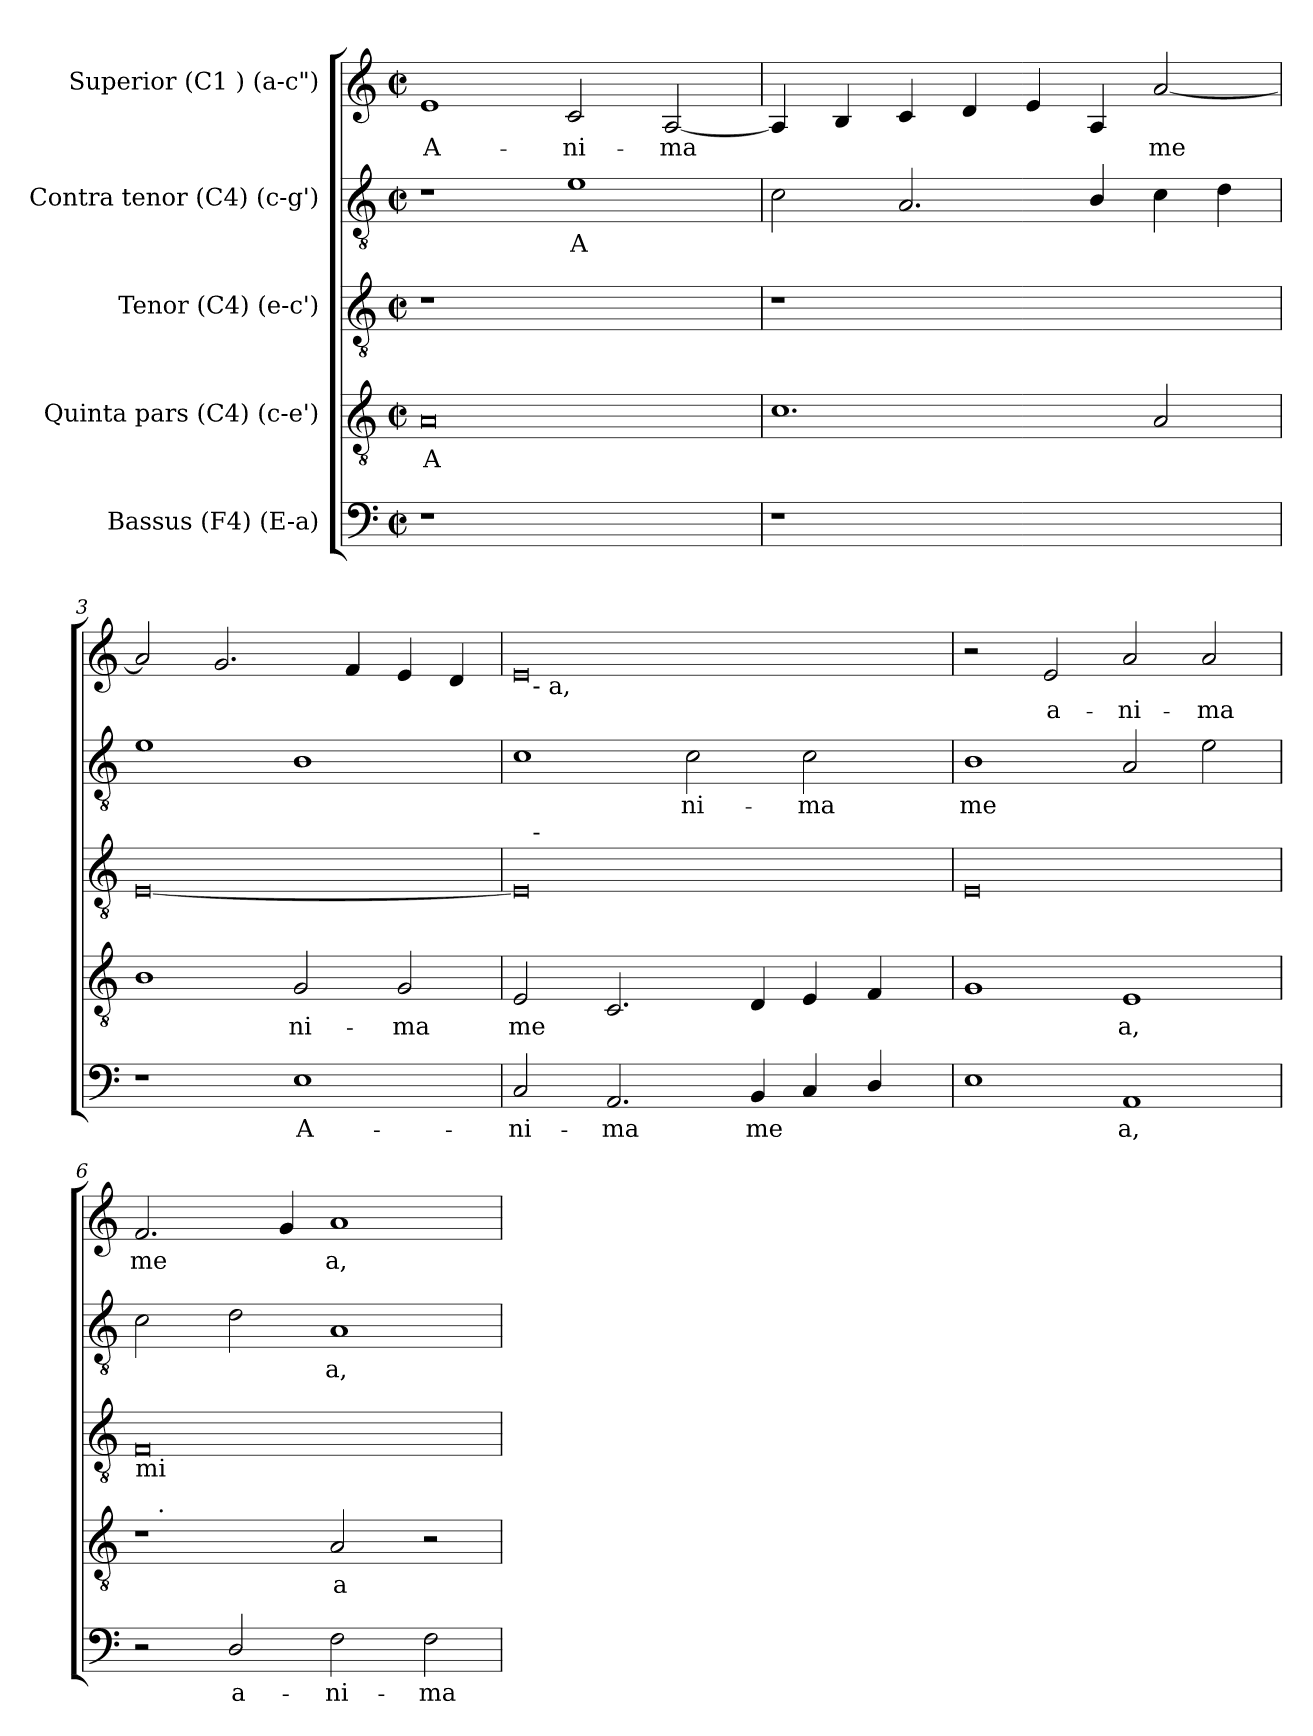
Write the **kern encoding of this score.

**kern	**text	**kern	**text	**kern	**kern	**text	**kern	**text
*part5	*part5	*part4	*part4	*part3	*part2	*part2	*part1	*part1
*staff5	*staff5	*staff4	*staff4	*staff3	*staff2	*staff2	*staff1	*staff1
*I"Bassus (F4)  (E-a)	*	*I"Quinta pars (C4)  (c-e')	*	*I"Tenor (C4)  (e-c')	*I"Contra tenor (C4)  (c-g')	*	*I"Superior (C1 )  (a-c")	*
!!LO:PB:g=z
*stria5	*	*stria5	*	*stria5	*stria5	*	*stria5	*
*clefF4	*	*clefGv2	*	*clefGv2	*clefGv2	*	*clefG2	*
*k[]	*	*k[]	*	*k[]	*k[]	*	*k[]	*
*C:	*	*C:	*	*C:	*C:	*	*C:	*
*M2/2	*	*M2/2	*	*M2/2	*M2/2	*	*M2/2	*
*met(c|)	*	*met(c|)	*	*met(c|)	*met(c|)	*	*met(c|)	*
=1	=1	=1	=1	=1	=1	=1	=1	=1
!	!	!	!LO:LY:b:rj	!	!	!	!	!LO:LY:b:cj
1r	.	0A	A-	1r	1r	.	1e	A-
!	!	!	!	!	!	!LO:LY:b:cj	!	!LO:LY:b:cj
1ryy	.	.	.	1ryy	1e	A-	2c/	-ni-
!	!	!	!	!	!	!	!	!LO:LY:b:cj
.	.	.	.	.	.	.	[<2A/	-ma
=2	=2	=2	=2	=2	=2	=2	=2	=2
!	!	!	!LO:LY:b:rj	!	!	!LO:LY:b:cj	!	!LO:LY:b:cj
1r	.	1.c	--	1r	2c\	--	4A/]	.
!	!	!	!	!	!	!	!	!LO:LY:b:cj
.	.	.	.	.	.	.	4B/	.
!	!	!	!	!	!	!LO:LY:b:cj	!	!LO:LY:b:cj
.	.	.	.	.	2.A/	--	4c/	.
!	!	!	!	!	!	!	!	!LO:LY:b:cj
.	.	.	.	.	.	.	4d/	.
!	!	!	!	!	!	!	!	!LO:LY:b:cj
1ryy	.	.	.	1ryy	.	.	4e/	.
!	!	!	!	!	!	!LO:LY:b:cj	!	!LO:LY:b:cj
.	.	.	.	.	4B/	--	4A/	.
!	!	!	!LO:LY:b:rj	!	!	!LO:LY:b:cj	!	!LO:LY:b:cj
.	.	2A/	--	.	4c\	--	[<2a/	me-
!	!	!	!	!	!	!LO:LY:b:cj	!	!
.	.	.	.	.	4d\	--	.	.
=3	=3	=3	=3	=3	=3	=3	=3	=3
!	!	!	!LO:LY:b:rj	!	!	!LO:LY:b:cj	!	!LO:LY:b:cj
1r	.	1B	--	[<0E	1e	--	2a/]	--
!	!	!	!	!	!	!	!	!LO:LY:b:cj
.	.	.	.	.	.	.	2.g/	--
!	!LO:LY:b:cj	!	!LO:LY:b:rj	!	!	!LO:LY:b:cj	!	!
1E	A-	2G/	-ni-	.	1B	--	.	.
!	!	!	!	!	!	!	!	!LO:LY:b:cj
.	.	.	.	.	.	.	4f/	--
!	!	!	!LO:LY:b:rj	!	!	!	!	!LO:LY:b:cj
.	.	2G/	-ma	.	.	.	4e/	--
!	!	!	!	!	!	!	!	!LO:LY:b:cj
.	.	.	.	.	.	.	4d/	--
!!LO:LB:g=z
=4	=4	=4	=4	=4	=4	=4	=4	=4
!	!	!	!	!LO:TX:b:t=A	!	!	!	!
!	!LO:LY:b:cj	!	!LO:LY:b:rj	!	!	!LO:LY:b:cj	!	!LO:LY:b:cj
*	*	*	*	*^	*	*	*^	*
2C/	-ni-	2E/	me-	0E]	32.ryy	1c	--	0e	32.ryy	--
!	!	!	!	!	!	!	!	!	!LO:TX:b:t=- a,	!
!	!	!	!	!	!LO:TX:a:t=-	!	!	!	!	!
.	.	.	.	.	1ryy	.	.	.	1ryy	.
!	!LO:LY:b:cj	!	!LO:LY:b:rj	!	!	!	!	!	!	!
2.AA/	-ma	2.C/	--	.	.	.	.	.	.	.
!	!	!	!	!	!	!	!LO:LY:b:cj	!	!	!
.	.	.	.	.	.	2c\	-ni-	.	.	.
.	.	.	.	.	2ryy	.	.	.	2ryy	.
!	!LO:LY:b:cj	!	!LO:LY:b:rj	!	!	!	!	!	!	!
4BB/	me-	4D/	--	.	.	.	.	.	.	.
!	!LO:LY:b:cj	!	!LO:LY:b:rj	!	!	!	!LO:LY:b:cj	!	!	!
4C/	--	4E/	--	.	.	2c\	-ma	.	.	.
.	.	.	.	.	4ryy	.	.	.	4ryy	.
!	!LO:LY:b:cj	!	!LO:LY:b:rj	!	!	!	!	!	!	!
4D/	--	4F/	--	.	.	.	.	.	.	.
.	.	.	.	.	8ryy	.	.	.	8ryy	.
.	.	.	.	.	16ryy	.	.	.	16ryy	.
.	.	.	.	.	64ryy	.	.	.	64ryy	.
=5	=5	=5	=5	=5	=5	=5	=5	=5	=5	=5
!	!LO:LY:b:cj	!	!LO:LY:b:rj	!	!	!	!LO:LY:b:cj	!	!	!
*	*	*	*	*v	*v	*	*	*v	*v	*
1E	--	1G	--	0E	1B	me-	2r	.
!	!	!	!	!	!	!	!	!LO:LY:b:cj
.	.	.	.	.	.	.	2e/	-a-
!	!LO:LY:b:cj	!	!LO:LY:b:rj	!	!	!LO:LY:b:cj	!	!LO:LY:b:cj
1AA	-a,	1E	-a,	.	2A/	--	2a/	-ni-
!	!	!	!	!	!	!LO:LY:b:cj	!	!LO:LY:b:cj
.	.	.	.	.	2e\	--	2a/	-ma
=6	=6	=6	=6	=6	=6	=6	=6	=6
!	!	!	!	!LO:TX:b:t=mi	!	!	!	!
!	!	!	!	!	!	!LO:LY:b:cj	!	!LO:LY:b:cj
*	*	*^	*	*	*	*	*	*
2r	.	1r	16ryy	.	0F	2c\	--	2.f/	me-
!	!	!	!LO:TX:a:t=.	!	!	!	!	!	!
.	.	.	1ryy	.	.	.	.	.	.
!	!LO:LY:b:cj	!	!	!	!	!	!LO:LY:b:cj	!	!
2D/	a-	.	.	.	.	2d\	--	.	.
!	!	!	!	!	!	!	!	!	!LO:LY:b:cj
.	.	.	.	.	.	.	.	4g/	--
!	!LO:LY:b:cj	!	!	!LO:LY:b:rj	!	!	!LO:LY:b:cj	!	!LO:LY:b:cj
2F\	-ni-	2A/	.	a-	.	1A	-a,	1a	-a,
.	.	.	2...ryy	.	.	.	.	.	.
!	!LO:LY:b:cj	!	!	!	!	!	!	!	!
2F\	-ma	2r	.	.	.	.	.	.	.
*	*	*v	*v	*	*	*	*	*	*
=	=	=	=	=	=	=	=	=
*-	*-	*-	*-	*-	*-	*-	*-	*-
